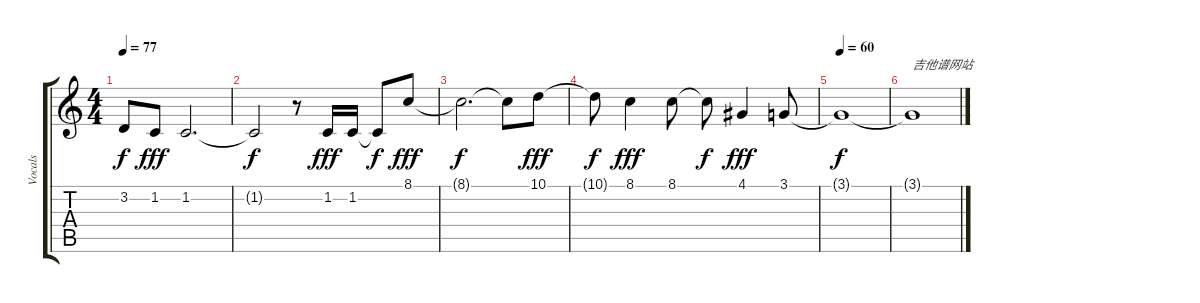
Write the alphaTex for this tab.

\track ("Vocals" "Vocals") {instrument lead6voice}
\staff {score tabs}
\tuning (E4 B3 G3 D3 A2 E2) {hide}
\ts (4 4)
\tempo 77
\clef g2
\ks c
3.2{t}.8{dy f} 1.2.8{dy fff} 1.2.2{d} |
1.2{t}.2{dy f} r.8 1.2.16{dy fff} 1.2.16 1.2{t}.8{dy f} 8.1.8{dy fff} |
8.1{t}.2{d dy f} 8.1{t}.8 10.1.8{dy fff} |
10.1{t}.8{dy f} 8.1.4{dy fff} 8.1.8 8.1{t}.8{dy f} 4.1.4{dy fff} 3.1.8 |
\tempo 60
3.1{t}.1{dy f} |
3.1{t}.1{txt "吉他谱网站"}
